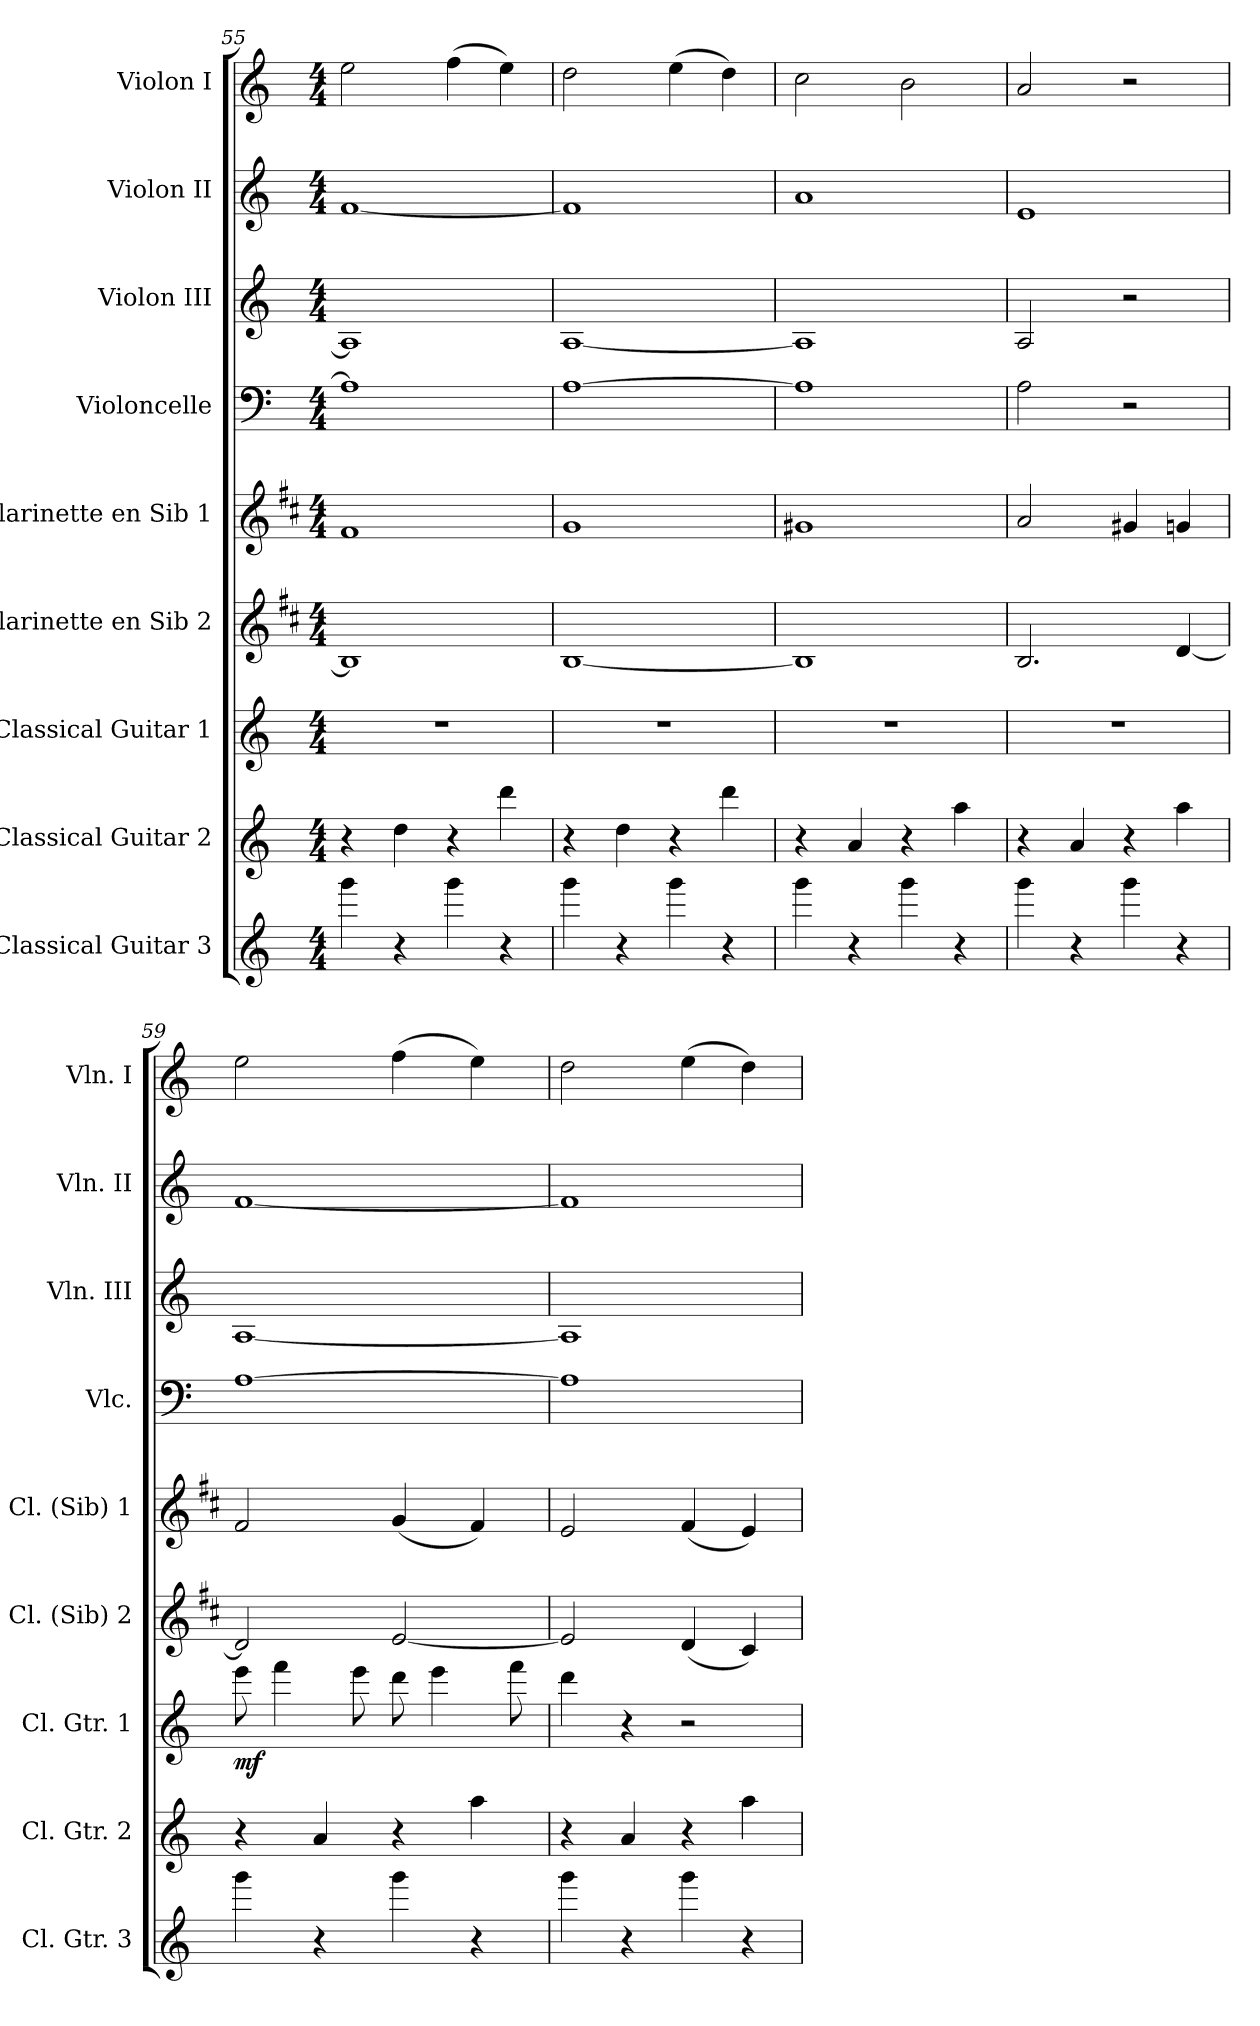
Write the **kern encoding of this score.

**kern	**kern	**kern	**dynam	**kern	**kern	**kern	**kern	**kern	**kern
*part9	*part8	*part7	*part7	*part6	*part5	*part4	*part3	*part2	*part1
*staff9	*staff8	*staff7	*staff7	*staff6	*staff5	*staff4	*staff3	*staff2	*staff1
*I"Classical Guitar 3	*I"Classical Guitar 2	*I"Classical Guitar 1	*	*I"Clarinette en Sib 2	*I"Clarinette en Sib 1	*I"Violoncelle	*I"Violon III	*I"Violon II	*I"Violon I
*I'Cl. Gtr. 3	*I'Cl. Gtr. 2	*I'Cl. Gtr. 1	*	*I'Cl. (Sib) 2	*I'Cl. (Sib) 1	*I'Vlc.	*I'Vln. III	*I'Vln. II	*I'Vln. I
!!LO:PB:g=z
*clefG2	*clefG2	*clefG2	*	*clefG2	*clefG2	*clefF4	*clefG2	*clefG2	*clefG2
*ITrd7c12	*ITrd7c12	*ITrd7c12	*	*ITrd1c2	*ITrd1c2	*	*	*	*
*k[]	*k[]	*k[]	*	*k[]	*k[]	*k[]	*k[]	*k[]	*k[]
*C:	*C:	*C:	*	*C:	*C:	*C:	*C:	*C:	*C:
*M4/4	*M4/4	*M4/4	*	*M4/4	*M4/4	*M4/4	*M4/4	*M4/4	*M4/4
=55	=55	=55	=55	=55	=55	=55	=55	=55	=55
4gg\	4r	1r	.	1A]	1e	1A]	1A]	[1f	2ee\
4r	4d>\	.	.	.	.	.	.	.	.
4gg\	4r	.	.	.	.	.	.	.	(>4ff\
4r	4dd>\	.	.	.	.	.	.	.	4ee\)
=56	=56	=56	=56	=56	=56	=56	=56	=56	=56
4gg\	4r	1r	.	[1A	1f	[1A	[1A	1f]	2dd\
4r	4d>\	.	.	.	.	.	.	.	.
4gg\	4r	.	.	.	.	.	.	.	(>4ee\
4r	4dd>\	.	.	.	.	.	.	.	4dd\)
=57	=57	=57	=57	=57	=57	=57	=57	=57	=57
4gg\	4r	1r	.	1A]	1f#X	1A]	1A]	1a	2cc\
4r	4A</	.	.	.	.	.	.	.	.
4gg\	4r	.	.	.	.	.	.	.	2b\
4r	4a>\	.	.	.	.	.	.	.	.
=58	=58	=58	=58	=58	=58	=58	=58	=58	=58
4gg\	4r	1r	.	2.A/	2g/	2A\	2A/	1e	2a/
4r	4A</	.	.	.	.	.	.	.	.
4gg\	4r	.	.	.	4f#X/	2r	2r	.	2r
4r	4a>\	.	.	[4c/	4fn/	.	.	.	.
=59	=59	=59	=59	=59	=59	=59	=59	=59	=59
!	!	!	!LO:DY:b	!	!	!	!	!	!
4gg\	4r	8ee\	mf	2c/]	2e/	[1A	[1A	[1f	2ee\
.	.	4ff\	.	.	.	.	.	.	.
4r	4A</	.	.	.	.	.	.	.	.
.	.	8ee\	.	.	.	.	.	.	.
4gg\	4r	8dd\	.	[2d/	(<4f/	.	.	.	(>4ff\
.	.	4ee\	.	.	.	.	.	.	.
4r	4a>\	.	.	.	4e/)	.	.	.	4ee\)
.	.	8ff\	.	.	.	.	.	.	.
=60	=60	=60	=60	=60	=60	=60	=60	=60	=60
4gg\	4r	4dd\	.	2d/]	2d/	1A]	1A]	1f]	2dd\
4r	4A</	4r	.	.	.	.	.	.	.
4gg\	4r	2r	.	(<4c/	(<4e/	.	.	.	(>4ee\
4r	4a>\	.	.	4B/)	4d/)	.	.	.	4dd\)
=	=	=	=	=	=	=	=	=	=
*-	*-	*-	*-	*-	*-	*-	*-	*-	*-
